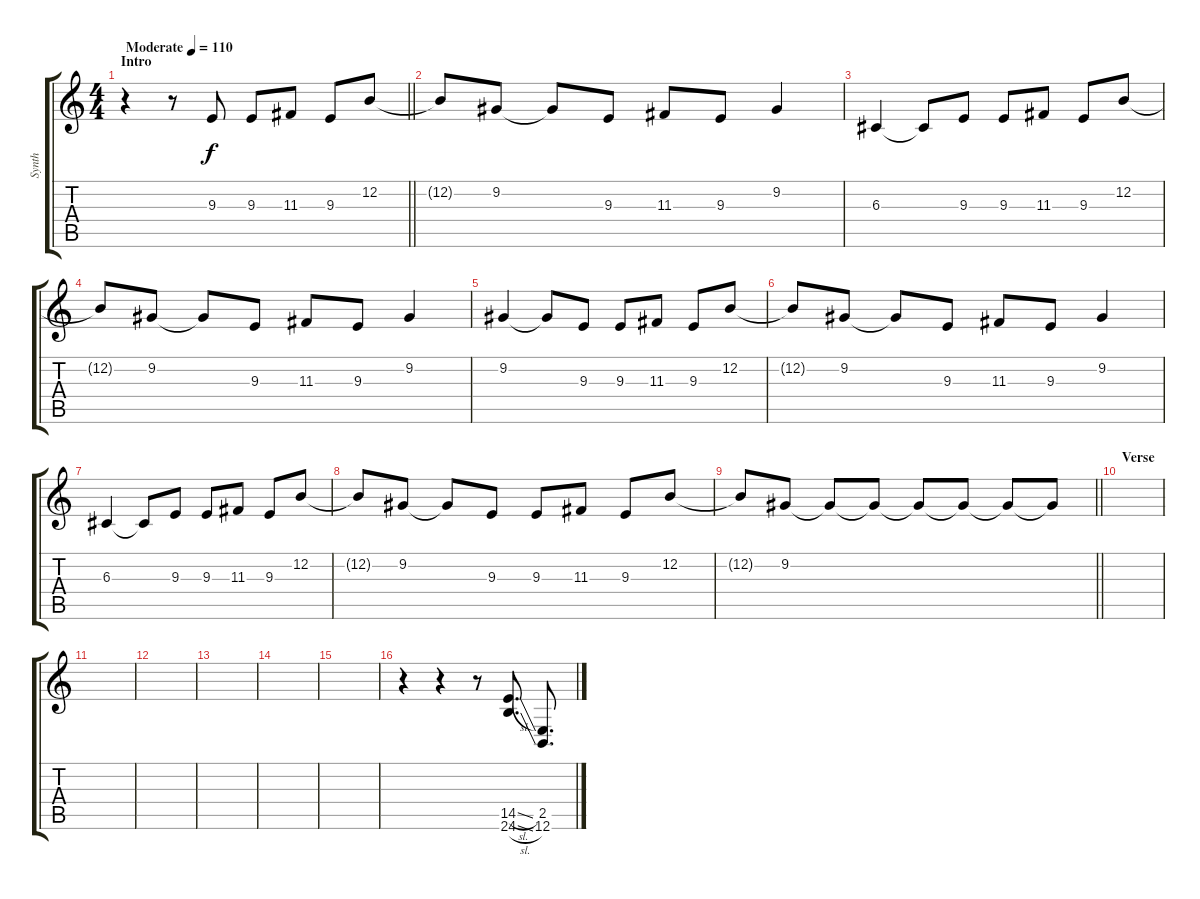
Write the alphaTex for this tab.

\track ("Synth" "Synth") {instrument synthbrass1}
\staff {score tabs}
\tuning (E4 B3 G3 D3 A2 E2) {hide}
\ts (4 4)
\section ("" "Intro")
\tempo (110 "Moderate")
\clef g2
\barLineRight lightlight
\ks c
r.4{dy f instrument synthbrass1} r.8 9.3.8 9.3.8 11.3.8 9.3.8 12.2.8 |
12.2{t}.8 9.2.8 9.2{t}.8 9.3.8 11.3.8 9.3.8 9.2.4 |
6.3.4 6.3{t}.8 9.3.8 9.3.8 11.3.8 9.3.8 12.2.8 |
12.2{t}.8 9.2.8 9.2{t}.8 9.3.8 11.3.8 9.3.8 9.2.4 |
9.2.4 9.2{t}.8 9.3.8 9.3.8 11.3.8 9.3.8 12.2.8 |
12.2{t}.8 9.2.8 9.2{t}.8 9.3.8 11.3.8 9.3.8 9.2.4 |
6.3.4 6.3{t}.8 9.3.8 9.3.8 11.3.8 9.3.8 12.2.8 |
12.2{t}.8 9.2.8 9.2{t}.8 9.3.8 9.3.8 11.3.8 9.3.8 12.2.8 |
\barLineRight lightlight
12.2{t}.8 9.2.8 9.2{t}.8 9.2{t}.8 9.2{t}.8 9.2{t}.8 9.2{t}.8 9.2{t}.8 |
\section ("" "Verse")
|
|
|
|
|
|
r.4 r.4 r.8 (14.5{sl} 24.6{sl}).8{d} (2.5 12.6).8{d}
